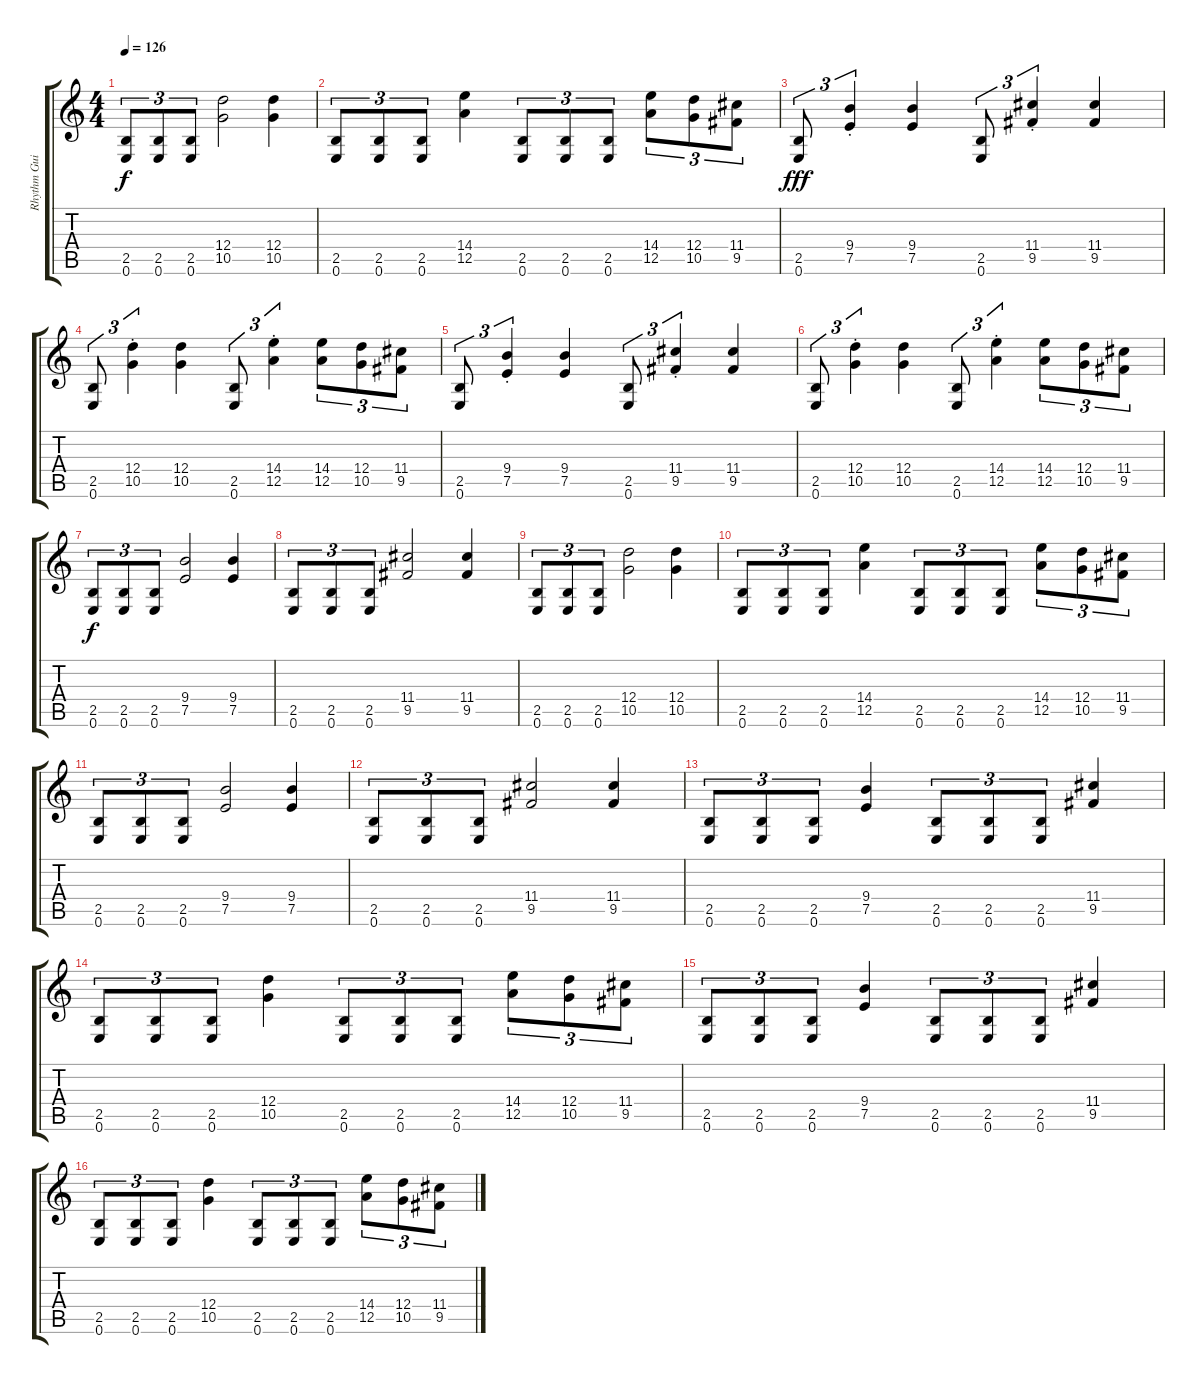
\track ("Rhythm Guitar" "Rhythm Gui") {instrument overdrivenguitar}
\staff {score tabs}
\tuning (E4 B3 G3 D3 A2 E2) {hide}
\ts (4 4)
\tempo 126
\clef g2
\ks c
(2.5 0.6).8{tu (3 2) dy f} (2.5 0.6).8{tu (3 2)} (2.5 0.6).8{tu (3 2)} (12.4 10.5).2 (12.4 10.5).4 |
(2.5 0.6).8{tu (3 2)} (2.5 0.6).8{tu (3 2)} (2.5 0.6).8{tu (3 2)} (14.4 12.5).4 (2.5 0.6).8{tu (3 2)} (2.5 0.6).8{tu (3 2)} (2.5 0.6).8{tu (3 2)} (14.4 12.5).8{tu (3 2)} (12.4 10.5).8{tu (3 2)} (11.4 9.5).8{tu (3 2)} |
(2.5 0.6).8{tu (3 2) dy fff} (9.4{st} 7.5{st}).4{tu (3 2)} (9.4 7.5).4 (2.5 0.6).8{tu (3 2)} (11.4{st} 9.5{st}).4{tu (3 2)} (11.4 9.5).4 |
(2.5 0.6).8{tu (3 2)} (12.4{st} 10.5{st}).4{tu (3 2)} (12.4 10.5).4 (2.5 0.6).8{tu (3 2)} (14.4{st} 12.5{st}).4{tu (3 2)} (14.4 12.5).8{tu (3 2)} (12.4 10.5).8{tu (3 2)} (11.4 9.5).8{tu (3 2)} |
(2.5 0.6).8{tu (3 2)} (9.4{st} 7.5{st}).4{tu (3 2)} (9.4 7.5).4 (2.5 0.6).8{tu (3 2)} (11.4{st} 9.5{st}).4{tu (3 2)} (11.4 9.5).4 |
(2.5 0.6).8{tu (3 2)} (12.4{st} 10.5{st}).4{tu (3 2)} (12.4 10.5).4 (2.5 0.6).8{tu (3 2)} (14.4{st} 12.5{st}).4{tu (3 2)} (14.4 12.5).8{tu (3 2)} (12.4 10.5).8{tu (3 2)} (11.4 9.5).8{tu (3 2)} |
(2.5 0.6).8{tu (3 2) dy f} (2.5 0.6).8{tu (3 2)} (2.5 0.6).8{tu (3 2)} (9.4 7.5).2 (9.4 7.5).4 |
(2.5 0.6).8{tu (3 2)} (2.5 0.6).8{tu (3 2)} (2.5 0.6).8{tu (3 2)} (11.4 9.5).2 (11.4 9.5).4 |
(2.5 0.6).8{tu (3 2)} (2.5 0.6).8{tu (3 2)} (2.5 0.6).8{tu (3 2)} (12.4 10.5).2 (12.4 10.5).4 |
(2.5 0.6).8{tu (3 2)} (2.5 0.6).8{tu (3 2)} (2.5 0.6).8{tu (3 2)} (14.4 12.5).4 (2.5 0.6).8{tu (3 2)} (2.5 0.6).8{tu (3 2)} (2.5 0.6).8{tu (3 2)} (14.4 12.5).8{tu (3 2)} (12.4 10.5).8{tu (3 2)} (11.4 9.5).8{tu (3 2)} |
(2.5 0.6).8{tu (3 2)} (2.5 0.6).8{tu (3 2)} (2.5 0.6).8{tu (3 2)} (9.4 7.5).2 (9.4 7.5).4 |
(2.5 0.6).8{tu (3 2)} (2.5 0.6).8{tu (3 2)} (2.5 0.6).8{tu (3 2)} (11.4 9.5).2 (11.4 9.5).4 |
(2.5 0.6).8{tu (3 2)} (2.5 0.6).8{tu (3 2)} (2.5 0.6).8{tu (3 2)} (9.4 7.5).4 (2.5 0.6).8{tu (3 2)} (2.5 0.6).8{tu (3 2)} (2.5 0.6).8{tu (3 2)} (11.4 9.5).4 |
(2.5 0.6).8{tu (3 2)} (2.5 0.6).8{tu (3 2)} (2.5 0.6).8{tu (3 2)} (12.4 10.5).4 (2.5 0.6).8{tu (3 2)} (2.5 0.6).8{tu (3 2)} (2.5 0.6).8{tu (3 2)} (14.4 12.5).8{tu (3 2)} (12.4 10.5).8{tu (3 2)} (11.4 9.5).8{tu (3 2)} |
(2.5 0.6).8{tu (3 2)} (2.5 0.6).8{tu (3 2)} (2.5 0.6).8{tu (3 2)} (9.4 7.5).4 (2.5 0.6).8{tu (3 2)} (2.5 0.6).8{tu (3 2)} (2.5 0.6).8{tu (3 2)} (11.4 9.5).4 |
(2.5 0.6).8{tu (3 2)} (2.5 0.6).8{tu (3 2)} (2.5 0.6).8{tu (3 2)} (12.4 10.5).4 (2.5 0.6).8{tu (3 2)} (2.5 0.6).8{tu (3 2)} (2.5 0.6).8{tu (3 2)} (14.4 12.5).8{tu (3 2)} (12.4 10.5).8{tu (3 2)} (11.4 9.5).8{tu (3 2)}
